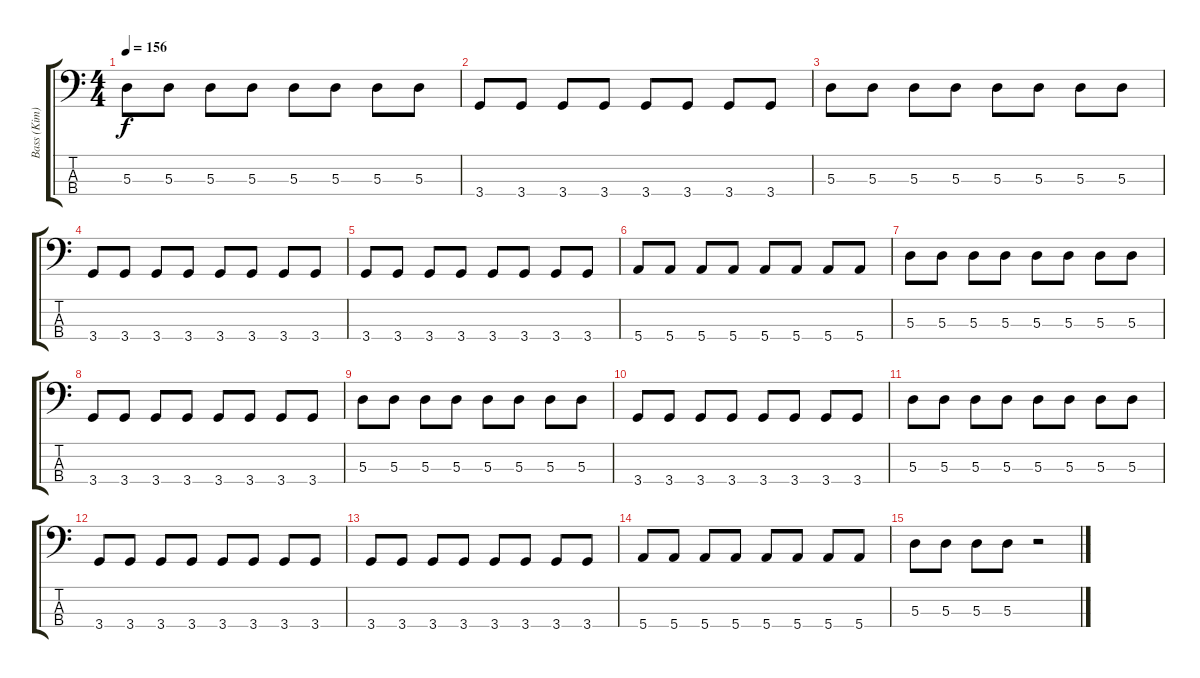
\track ("Bass (Kim)" "Bass (Kim)") {instrument electricbassfinger}
\staff {score tabs}
\tuning (G2 D2 A1 E1) {hide}
\ts (4 4)
\tempo 156
\clef f4
\ks c
5.3.8{dy f} 5.3.8 5.3.8 5.3.8 5.3.8 5.3.8 5.3.8 5.3.8 |
3.4.8 3.4.8 3.4.8 3.4.8 3.4.8 3.4.8 3.4.8 3.4.8 |
5.3.8 5.3.8 5.3.8 5.3.8 5.3.8 5.3.8 5.3.8 5.3.8 |
3.4.8 3.4.8 3.4.8 3.4.8 3.4.8 3.4.8 3.4.8 3.4.8 |
3.4.8 3.4.8 3.4.8 3.4.8 3.4.8 3.4.8 3.4.8 3.4.8 |
5.4.8 5.4.8 5.4.8 5.4.8 5.4.8 5.4.8 5.4.8 5.4.8 |
5.3.8 5.3.8 5.3.8 5.3.8 5.3.8 5.3.8 5.3.8 5.3.8 |
3.4.8 3.4.8 3.4.8 3.4.8 3.4.8 3.4.8 3.4.8 3.4.8 |
5.3.8 5.3.8 5.3.8 5.3.8 5.3.8 5.3.8 5.3.8 5.3.8 |
3.4.8 3.4.8 3.4.8 3.4.8 3.4.8 3.4.8 3.4.8 3.4.8 |
5.3.8 5.3.8 5.3.8 5.3.8 5.3.8 5.3.8 5.3.8 5.3.8 |
3.4.8 3.4.8 3.4.8 3.4.8 3.4.8 3.4.8 3.4.8 3.4.8 |
3.4.8 3.4.8 3.4.8 3.4.8 3.4.8 3.4.8 3.4.8 3.4.8 |
5.4.8 5.4.8 5.4.8 5.4.8 5.4.8 5.4.8 5.4.8 5.4.8 |
5.3.8 5.3.8 5.3.8 5.3.8 r.2
